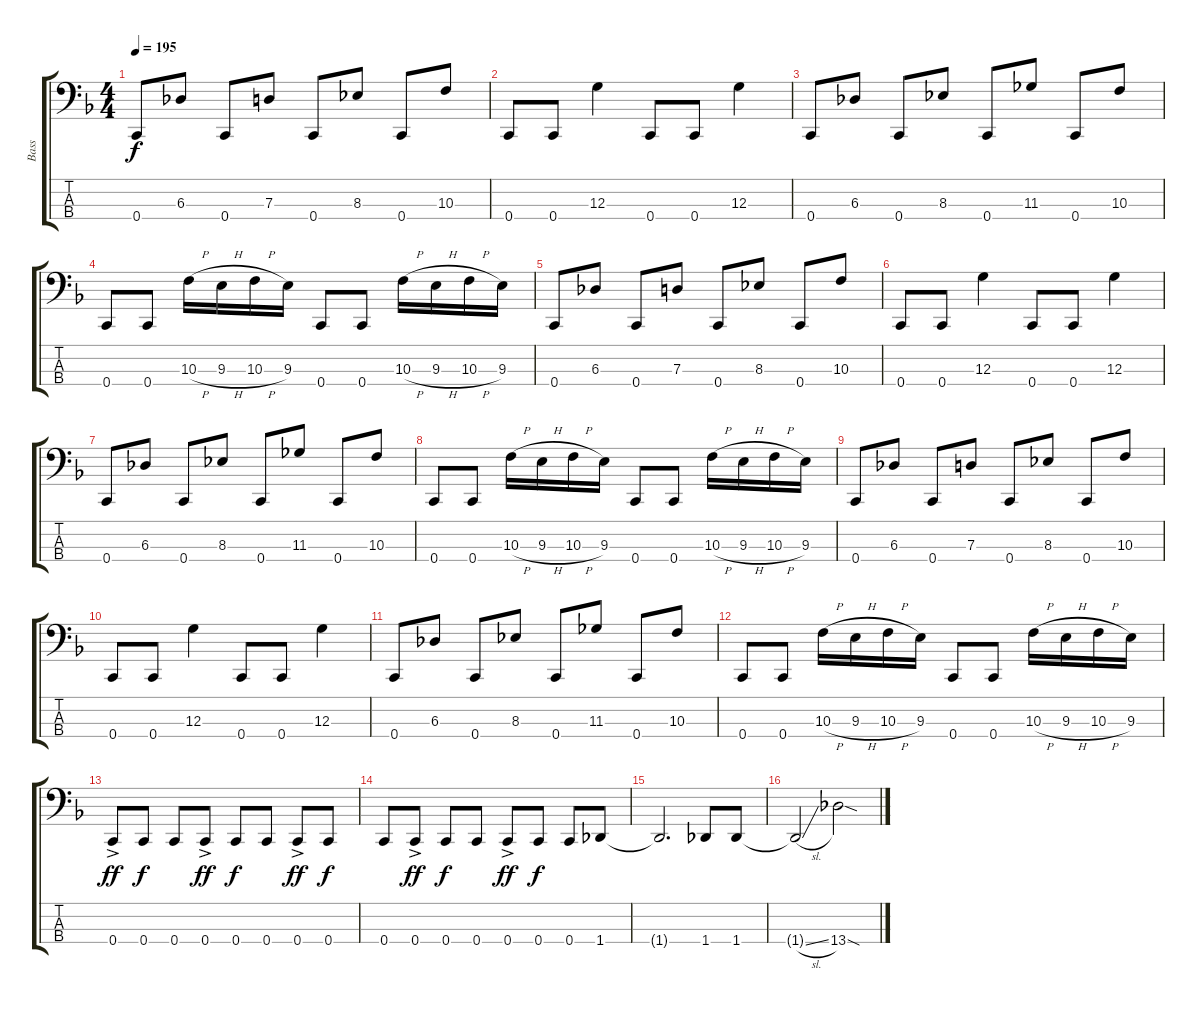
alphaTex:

\track ("Bass" "Bass") {instrument electricbassfinger}
\staff {score tabs}
\tuning (F2 C2 G1 C1) {hide}
\ts (4 4)
\tempo 195
\clef f4
\ks f
0.4.8{dy f} 6.3.8 0.4.8 7.3.8 0.4.8 8.3.8 0.4.8 10.3.8 |
0.4.8 0.4.8 12.3.4 0.4.8 0.4.8 12.3.4 |
0.4.8 6.3.8 0.4.8 8.3.8 0.4.8 11.3.8 0.4.8 10.3.8 |
0.4.8 0.4.8 10.3{h}.16 9.3{h}.16 10.3{h}.16 9.3.16 0.4.8 0.4.8 10.3{h}.16 9.3{h}.16 10.3{h}.16 9.3.16 |
0.4.8 6.3.8 0.4.8 7.3.8 0.4.8 8.3.8 0.4.8 10.3.8 |
0.4.8 0.4.8 12.3.4 0.4.8 0.4.8 12.3.4 |
0.4.8 6.3.8 0.4.8 8.3.8 0.4.8 11.3.8 0.4.8 10.3.8 |
0.4.8 0.4.8 10.3{h}.16 9.3{h}.16 10.3{h}.16 9.3.16 0.4.8 0.4.8 10.3{h}.16 9.3{h}.16 10.3{h}.16 9.3.16 |
0.4.8 6.3.8 0.4.8 7.3.8 0.4.8 8.3.8 0.4.8 10.3.8 |
0.4.8 0.4.8 12.3.4 0.4.8 0.4.8 12.3.4 |
0.4.8 6.3.8 0.4.8 8.3.8 0.4.8 11.3.8 0.4.8 10.3.8 |
0.4.8 0.4.8 10.3{h}.16 9.3{h}.16 10.3{h}.16 9.3.16 0.4.8 0.4.8 10.3{h}.16 9.3{h}.16 10.3{h}.16 9.3.16 |
0.4{ac}.8{dy ff} 0.4.8{dy f} 0.4.8 0.4{ac}.8{dy ff} 0.4.8{dy f} 0.4.8 0.4{ac}.8{dy ff} 0.4.8{dy f} |
0.4.8 0.4{ac}.8{dy ff} 0.4.8{dy f} 0.4.8 0.4{ac}.8{dy ff} 0.4.8{dy f} 0.4.8 1.4.8 |
1.4{t}.2{d} 1.4.8 1.4.8 |
1.4{sl t}.2 13.4{sod}.2
